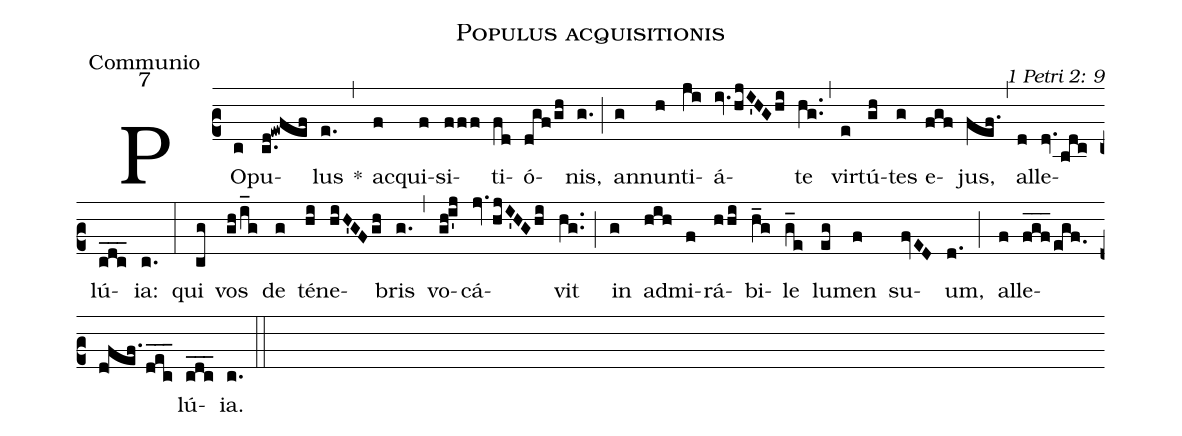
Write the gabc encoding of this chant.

name: Populus acquisitionis;
office-part: Communio;
mode: 7;
commentary: 1 Petri 2: 9;
%%
(c2) PO(c)pu(c.d!ewfef)lus(e.) *(,) ac(f)qui(f)si(fff)ti(fd)ó(dgf/gh)nis,(g.) (;) an(g)nun(h)ti(ji)á(iv.hjI'HGhi)te(hg..) (,) vir(e)tú(gh)tes(g) e(fgf)jus,(fef.) (,) al(d)le(dv.bdc)lú(cdc___)ia:(c.) (:)
qui(cg) vos(gh/i_g) de(g) té(hi)ne(hiH'GFgh)bris(g.) (,) vo(gh!i'j)cá(jv.hjI'HGhi)vit(hg..) (;) in(g) ad(hih)mi(f)rá(hhi)bi(h_g)le(g_e) lu(eg)men(f) su(fvED)um,(d.) (;) al(f)le(f_g_f_egf.d!fef./d_e_c_)lú(cdc___)ia.(c.) (::)
